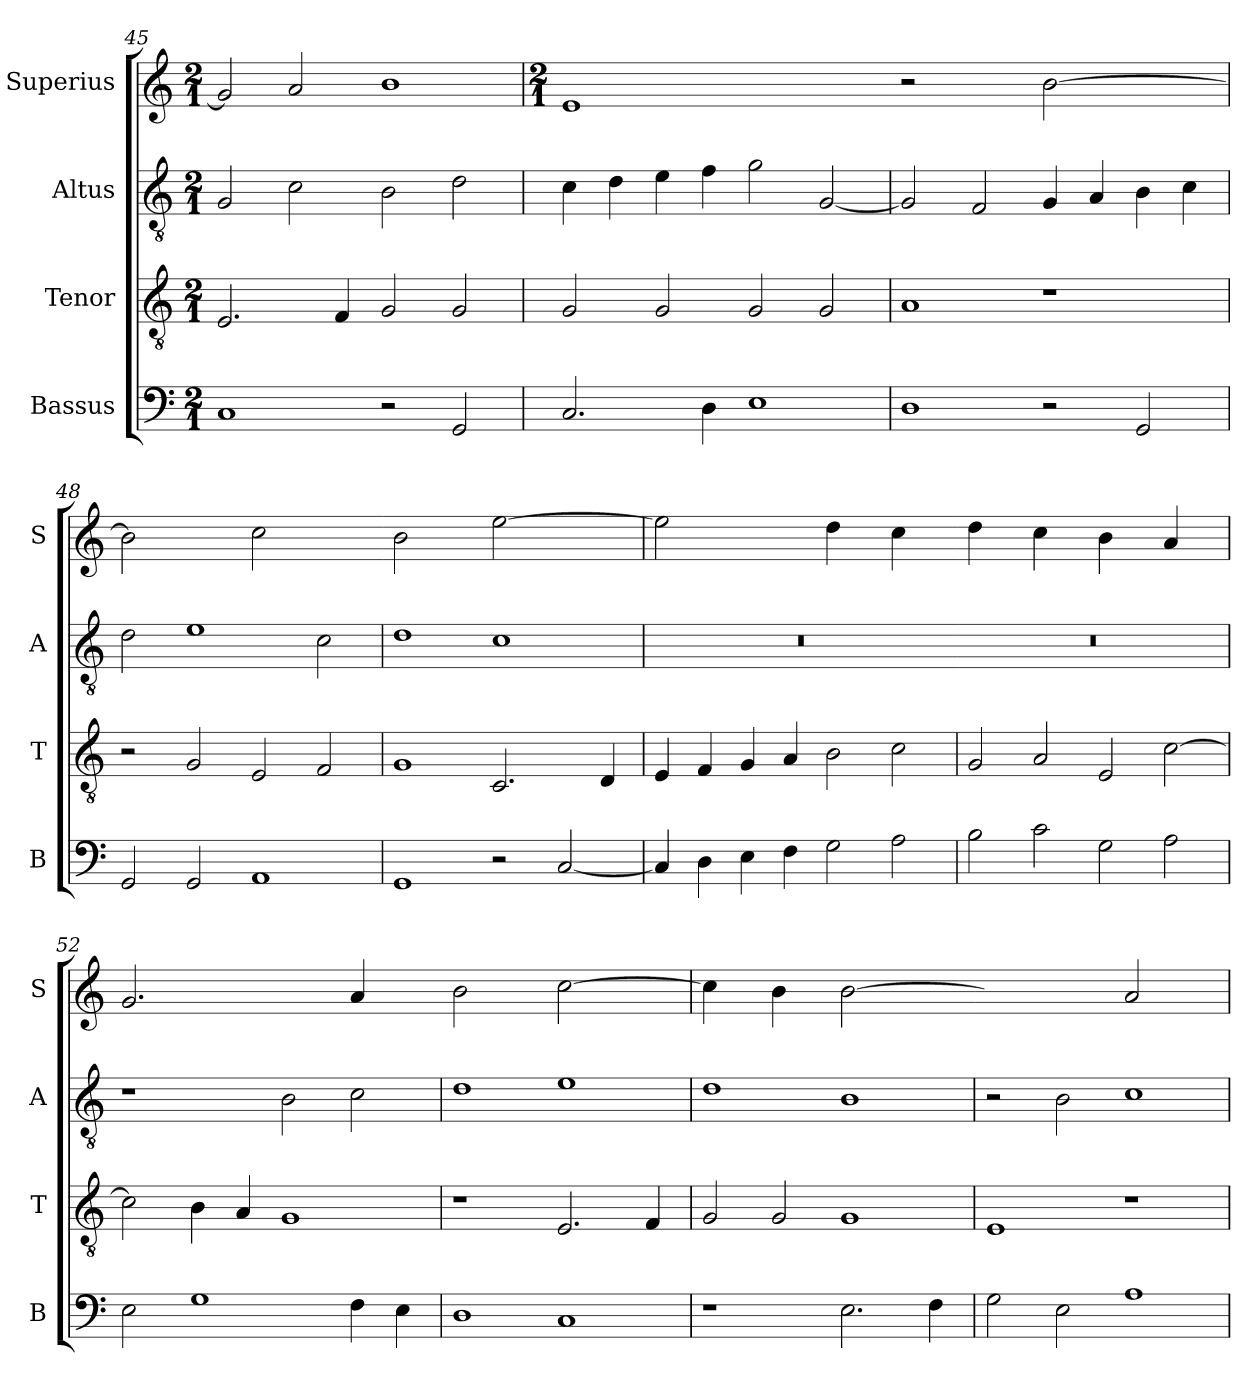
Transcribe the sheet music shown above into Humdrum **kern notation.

**kern	**kern	**kern	**kern
*part4	*part3	*part2	*part1
*staff4	*staff3	*staff2	*staff1
*I"Bassus	*I"Tenor	*I"Altus	*I"Superius
*I'B	*I'T	*I'A	*I'S
*clefF4	*clefGv2	*clefGv2	*clefG2
*k[]	*k[]	*k[]	*k[]
*M2/1	*M2/1	*M2/1	*M2/1
=45	=45	=45	=45
1C	2.E/	2G/	2g/]
.	.	2c\	2a/
.	4F/	.	.
2r	2G/	2B\	1b
2GG/	2G/	2d\	.
=46	=46	=46	=46
*	*	*	*M2/1
!	!	!	!LO:N:vis=1
2.C/	2G/	4c\	0e
.	.	4d\	.
.	2G/	4e\	.
4D\	.	4f\	.
1E	2G/	2g\	.
.	2G/	[2G/	.
=47	=47	=47	=47-
!	!	!	!LO:N:vis=2
1D	1A	2G/]	1r
.	.	2F/	.
!	!	!	!LO:N:vis=2
2r	1r	4G/	[1b
.	.	4A/	.
2GG/	.	4B\	.
.	.	4c\	.
=48	=48	=48	=48
!	!	!	!LO:N:vis=2
2GG/	2r	2d\	1b]
2GG/	2G/	1e	.
!	!	!	!LO:N:vis=2
1AA	2E/	.	1cc
.	2F/	2c\	.
=49	=49	=49	=49-
!	!	!	!LO:N:vis=2
1GG	1G	1d	1b
!	!	!	!LO:N:vis=2
2r	2.C/	1c	[1ee
[2C/	.	.	.
.	4D/	.	.
=50	=50	=50	=50
!	!	!	!LO:N:vis=2
4C/]	4E/	0r	1ee]
4D\	4F/	.	.
4E\	4G/	.	.
4F\	4A/	.	.
!	!	!	!LO:N:vis=4
2G\	2B\	.	2dd\
!	!	!	!LO:N:vis=4
2A\	2c\	.	2cc\
=51	=51	=51	=51-
!	!	!	!LO:N:vis=4
2B\	2G/	0r	2dd\
!	!	!	!LO:N:vis=4
2c\	2A/	.	2cc\
!	!	!	!LO:N:vis=4
2G\	2E/	.	2b\
!	!	!	!LO:N:vis=4
2A\	[2c\	.	2a/
=52	=52	=52	=52
!	!	!	!LO:N:vis=2.
2E\	2c\]	1r	1.g
1G	4B\	.	.
.	4A/	.	.
.	1G	2B\	.
!	!	!	!LO:N:vis=4
4F\	.	2c\	2a/
4E\	.	.	.
=53	=53	=53	=53-
!	!	!	!LO:N:vis=2
1D	1r	1d	1b
!	!	!	!LO:N:vis=2
1C	2.E/	1e	[1cc
.	4F/	.	.
=54	=54	=54	=54
!	!	!	!LO:N:vis=4
1r	2G/	1d	2cc\]
!	!	!	!LO:N:vis=4
.	2G/	.	2b\
!	!	!	!LO:N:vis=2
2.E\	1G	1B	[1b
4F\	.	.	.
=55	=55	=55	=55-
!	!	!	!LO:N:vis=2
2G\	1E	2r	1byy]
2E\	.	2B\	.
!	!	!	!LO:N:vis=2
1A	1r	1c	1a
=	=	=	=
*-	*-	*-	*-
